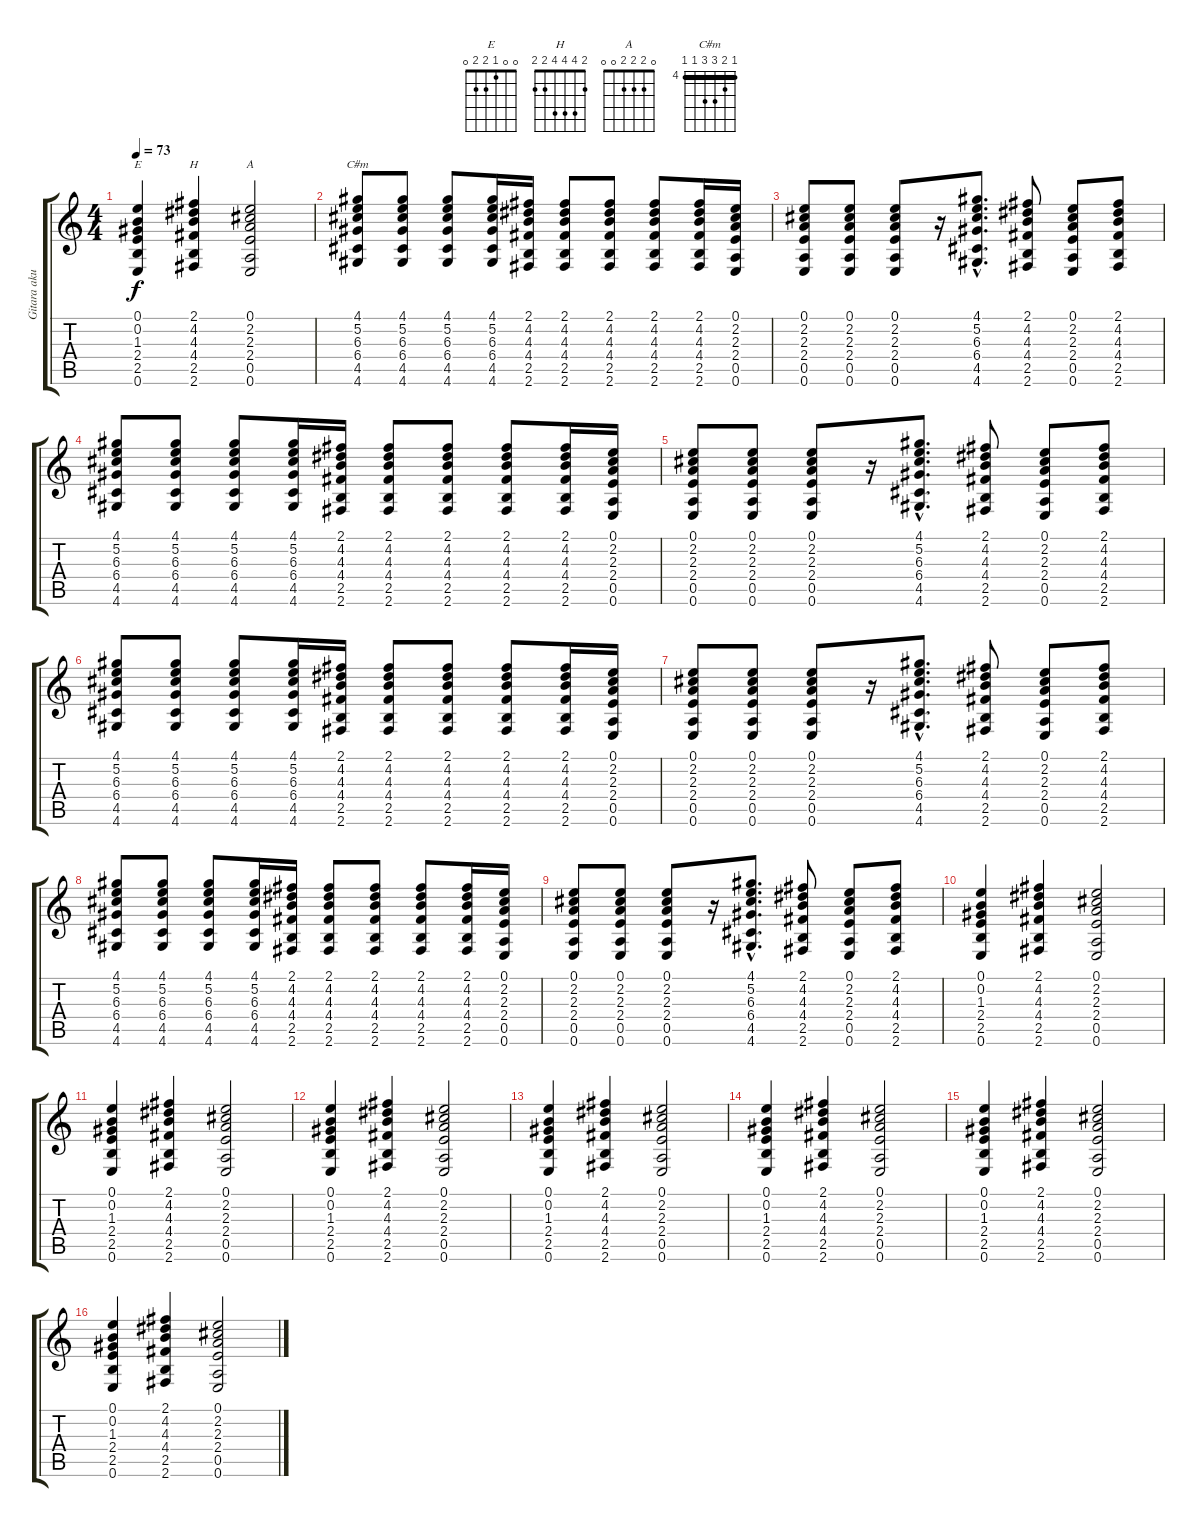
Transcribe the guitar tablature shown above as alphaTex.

\track ("Gitara akustyczna" "Gitara aku") {instrument acousticguitarsteel}
\staff {score tabs}
\tuning (E4 B3 G3 D3 A2 E2) {hide}
\chord ("E" 0 0 1 2 2 0)
\chord ("H" 2 4 4 4 2 2)
\chord ("A" 0 2 2 2 0 0)
\chord ("C#m" 4 5 6 6 4 4) {firstfret 4 barre 4}
\ts (4 4)
\tempo 73
\clef g2
\ks c
(0.1 0.2 1.3 2.4 2.5 0.6).4{ch "E" dy f} (2.1 4.2 4.3 4.4 2.5 2.6).4{ch "H"} (0.1 2.2 2.3 2.4 0.5 0.6).2{ch "A"} |
(4.1 5.2 6.3 6.4 4.5 4.6).8{ch "C#m"} (4.1 5.2 6.3 6.4 4.5 4.6).8 (4.1 5.2 6.3 6.4 4.5 4.6).8 (4.1 5.2 6.3 6.4 4.5 4.6).16 (2.1 4.2 4.3 4.4 2.5 2.6).16 (2.1 4.2 4.3 4.4 2.5 2.6).8 (2.1 4.2 4.3 4.4 2.5 2.6).8 (2.1 4.2 4.3 4.4 2.5 2.6).8 (2.1 4.2 4.3 4.4 2.5 2.6).16 (0.1 2.2 2.3 2.4 0.5 0.6).16 |
(0.1 2.2 2.3 2.4 0.5 0.6).8 (0.1 2.2 2.3 2.4 0.5 0.6).8 (0.1 2.2 2.3 2.4 0.5 0.6).8 r.16 (4.1{hac} 5.2{hac} 6.3{hac} 6.4{hac} 4.5{hac} 4.6{hac}).8{d} (2.1 4.2 4.3 4.4 2.5 2.6).8 (0.1 2.2 2.3 2.4 0.5 0.6).8 (2.1 4.2 4.3 4.4 2.5 2.6).8 |
(4.1 5.2 6.3 6.4 4.5 4.6).8 (4.1 5.2 6.3 6.4 4.5 4.6).8 (4.1 5.2 6.3 6.4 4.5 4.6).8 (4.1 5.2 6.3 6.4 4.5 4.6).16 (2.1 4.2 4.3 4.4 2.5 2.6).16 (2.1 4.2 4.3 4.4 2.5 2.6).8 (2.1 4.2 4.3 4.4 2.5 2.6).8 (2.1 4.2 4.3 4.4 2.5 2.6).8 (2.1 4.2 4.3 4.4 2.5 2.6).16 (0.1 2.2 2.3 2.4 0.5 0.6).16 |
(0.1 2.2 2.3 2.4 0.5 0.6).8 (0.1 2.2 2.3 2.4 0.5 0.6).8 (0.1 2.2 2.3 2.4 0.5 0.6).8 r.16 (4.1{hac} 5.2{hac} 6.3{hac} 6.4{hac} 4.5{hac} 4.6{hac}).8{d} (2.1 4.2 4.3 4.4 2.5 2.6).8 (0.1 2.2 2.3 2.4 0.5 0.6).8 (2.1 4.2 4.3 4.4 2.5 2.6).8 |
(4.1 5.2 6.3 6.4 4.5 4.6).8 (4.1 5.2 6.3 6.4 4.5 4.6).8 (4.1 5.2 6.3 6.4 4.5 4.6).8 (4.1 5.2 6.3 6.4 4.5 4.6).16 (2.1 4.2 4.3 4.4 2.5 2.6).16 (2.1 4.2 4.3 4.4 2.5 2.6).8 (2.1 4.2 4.3 4.4 2.5 2.6).8 (2.1 4.2 4.3 4.4 2.5 2.6).8 (2.1 4.2 4.3 4.4 2.5 2.6).16 (0.1 2.2 2.3 2.4 0.5 0.6).16 |
(0.1 2.2 2.3 2.4 0.5 0.6).8 (0.1 2.2 2.3 2.4 0.5 0.6).8 (0.1 2.2 2.3 2.4 0.5 0.6).8 r.16 (4.1{hac} 5.2{hac} 6.3{hac} 6.4{hac} 4.5{hac} 4.6{hac}).8{d} (2.1 4.2 4.3 4.4 2.5 2.6).8 (0.1 2.2 2.3 2.4 0.5 0.6).8 (2.1 4.2 4.3 4.4 2.5 2.6).8 |
(4.1 5.2 6.3 6.4 4.5 4.6).8 (4.1 5.2 6.3 6.4 4.5 4.6).8 (4.1 5.2 6.3 6.4 4.5 4.6).8 (4.1 5.2 6.3 6.4 4.5 4.6).16 (2.1 4.2 4.3 4.4 2.5 2.6).16 (2.1 4.2 4.3 4.4 2.5 2.6).8 (2.1 4.2 4.3 4.4 2.5 2.6).8 (2.1 4.2 4.3 4.4 2.5 2.6).8 (2.1 4.2 4.3 4.4 2.5 2.6).16 (0.1 2.2 2.3 2.4 0.5 0.6).16 |
(0.1 2.2 2.3 2.4 0.5 0.6).8 (0.1 2.2 2.3 2.4 0.5 0.6).8 (0.1 2.2 2.3 2.4 0.5 0.6).8 r.16 (4.1{hac} 5.2{hac} 6.3{hac} 6.4{hac} 4.5{hac} 4.6{hac}).8{d} (2.1 4.2 4.3 4.4 2.5 2.6).8 (0.1 2.2 2.3 2.4 0.5 0.6).8 (2.1 4.2 4.3 4.4 2.5 2.6).8 |
(0.1 0.2 1.3 2.4 2.5 0.6).4 (2.1 4.2 4.3 4.4 2.5 2.6).4 (0.1 2.2 2.3 2.4 0.5 0.6).2 |
(0.1 0.2 1.3 2.4 2.5 0.6).4 (2.1 4.2 4.3 4.4 2.5 2.6).4 (0.1 2.2 2.3 2.4 0.5 0.6).2 |
(0.1 0.2 1.3 2.4 2.5 0.6).4 (2.1 4.2 4.3 4.4 2.5 2.6).4 (0.1 2.2 2.3 2.4 0.5 0.6).2 |
(0.1 0.2 1.3 2.4 2.5 0.6).4 (2.1 4.2 4.3 4.4 2.5 2.6).4 (0.1 2.2 2.3 2.4 0.5 0.6).2 |
(0.1 0.2 1.3 2.4 2.5 0.6).4 (2.1 4.2 4.3 4.4 2.5 2.6).4 (0.1 2.2 2.3 2.4 0.5 0.6).2 |
(0.1 0.2 1.3 2.4 2.5 0.6).4 (2.1 4.2 4.3 4.4 2.5 2.6).4 (0.1 2.2 2.3 2.4 0.5 0.6).2 |
(0.1 0.2 1.3 2.4 2.5 0.6).4 (2.1 4.2 4.3 4.4 2.5 2.6).4 (0.1 2.2 2.3 2.4 0.5 0.6).2
